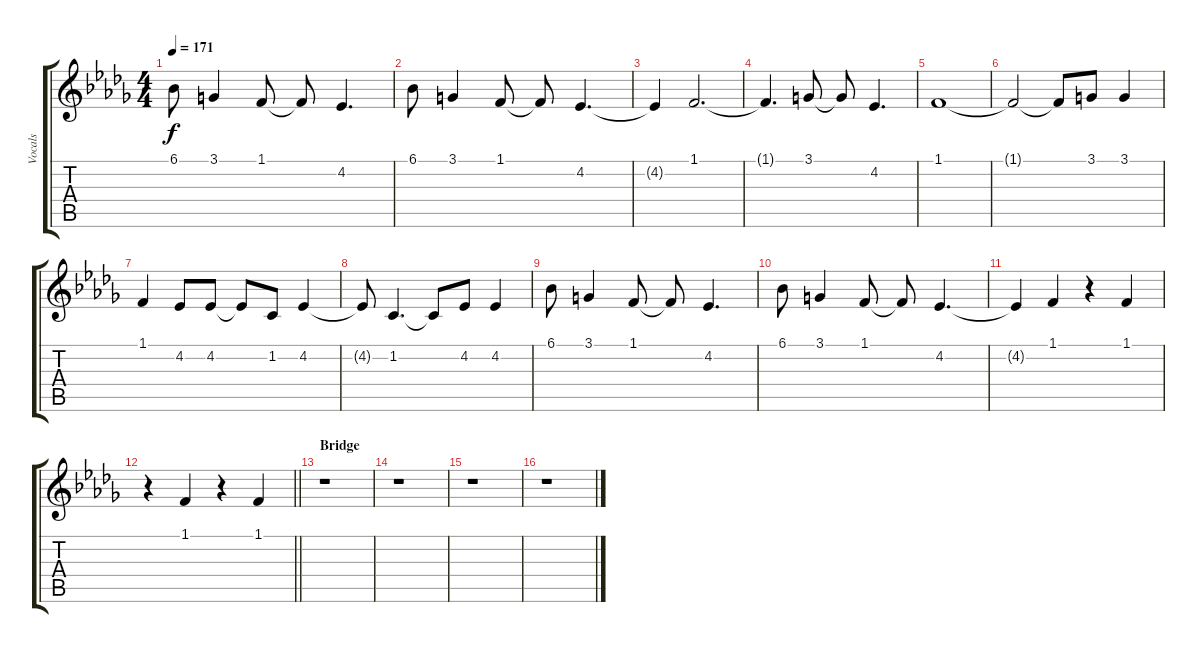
\track ("Vocals" "Vocals") {instrument altosax}
\staff {score tabs}
\tuning (E4 B3 G3 D3 A2 E2) {hide}
\ts (4 4)
\tempo 171
\clef g2
\ks db
6.1.8{dy f} 3.1.4 1.1.8 1.1{t}.8 4.2.4{d} |
6.1.8 3.1.4 1.1.8 1.1{t}.8 4.2.4{d} |
4.2{t}.4 1.1.2{d} |
1.1{t}.4{d} 3.1.8 3.1{t}.8 4.2.4{d} |
1.1.1 |
1.1{t}.2 1.1{t}.8 3.1.8 3.1.4 |
1.1.4 4.2.8 4.2.8 4.2{t}.8 1.2.8 4.2.4 |
4.2{t}.8 1.2.4{d} 1.2{t}.8 4.2.8 4.2.4 |
6.1.8 3.1.4 1.1.8 1.1{t}.8 4.2.4{d} |
6.1.8 3.1.4 1.1.8 1.1{t}.8 4.2.4{d} |
4.2{t}.4 1.1.4 r.4 1.1.4 |
\barLineRight lightlight
r.4 1.1.4 r.4 1.1.4 |
\section ("" "Bridge")
r.1 |
r.1 |
r.1 |
r.1
